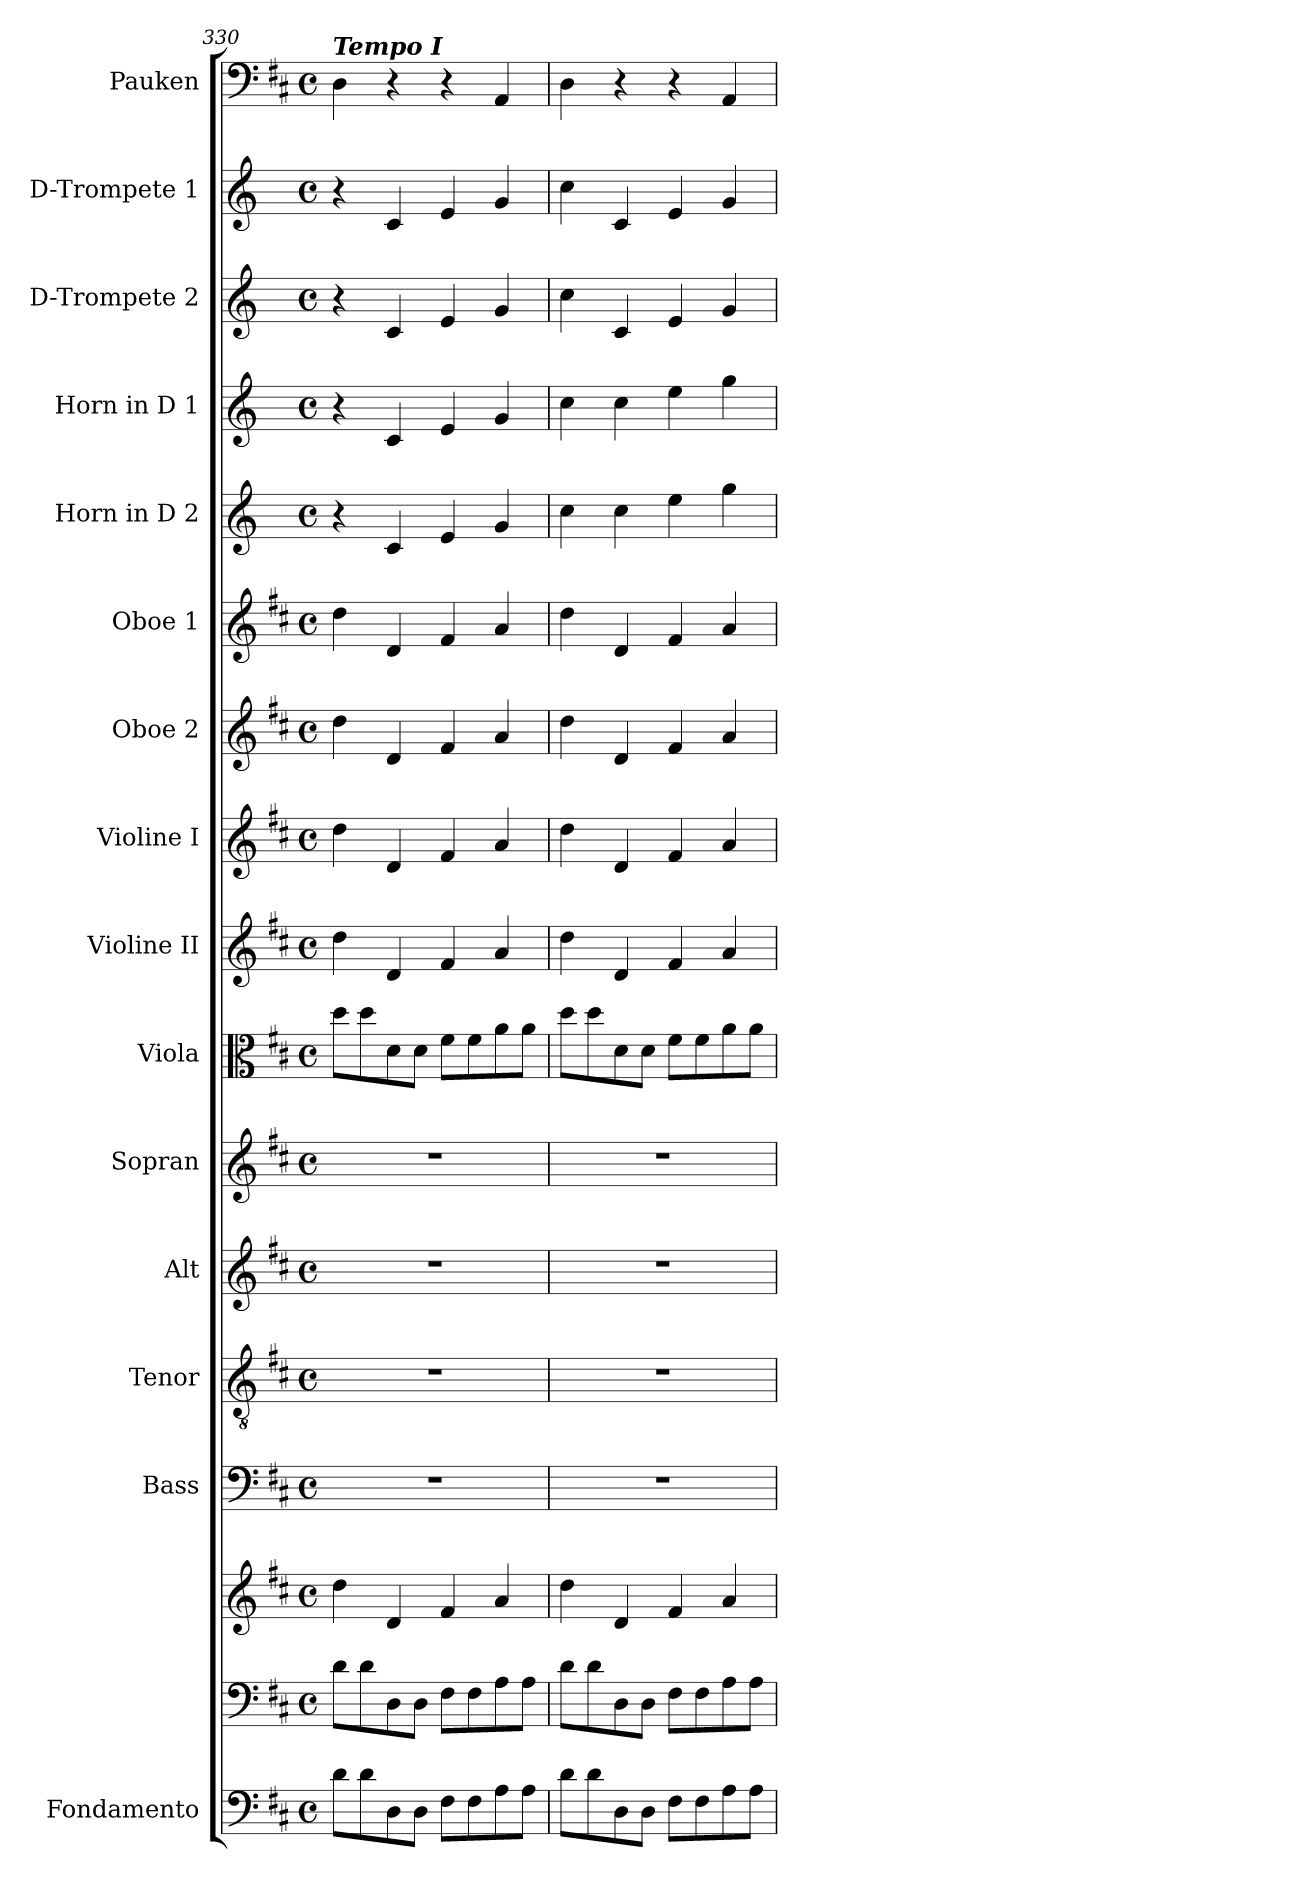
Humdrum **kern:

**kern	**kern	**kern	**kern	**kern	**kern	**kern	**kern	**kern	**kern	**kern	**kern	**kern	**kern	**kern	**kern	**kern
*part16	*part15	*part15	*part14	*part13	*part12	*part11	*part10	*part9	*part8	*part7	*part6	*part5	*part4	*part3	*part2	*part1
*staff17	*staff16	*staff15	*staff14	*staff13	*staff12	*staff11	*staff10	*staff9	*staff8	*staff7	*staff6	*staff5	*staff4	*staff3	*staff2	*staff1
*I"Fondamento	*	*	*I"Bass	*I"Tenor	*I"Alt	*I"Sopran	*I"Viola	*I"Violine II	*I"Violine I	*I"Oboe 2	*I"Oboe 1	*I"Horn in D 2	*I"Horn in D 1	*I"D-Trompete 2	*I"D-Trompete 1	*I"Pauken
*I'F.	*	*	*I'B.	*I'T.	*I'A.	*I'S.	*I'Vla.	*I'Vl. II	*I'Vl. I	*I'Ob. 2	*I'Ob. 1	*	*	*I'D Trp. 2	*I'D Trp. 1	*I'Pk.
!!LO:PB:g=z
*clefF4	*clefF4	*clefG2	*clefF4	*clefGv2	*clefG2	*clefG2	*clefC3	*clefG2	*clefG2	*clefG2	*clefG2	*clefG2	*clefG2	*clefG2	*clefG2	*clefF4
*ITrd7c12	*	*	*	*	*	*	*	*	*	*	*	*ITrd6c10	*ITrd6c10	*ITrd-1c-2	*ITrd-1c-2	*
*k[f#c#]	*k[f#c#]	*k[f#c#]	*k[f#c#]	*k[f#c#]	*k[f#c#]	*k[f#c#]	*k[f#c#]	*k[f#c#]	*k[f#c#]	*k[f#c#]	*k[f#c#]	*k[f#c#]	*k[f#c#]	*k[f#c#]	*k[f#c#]	*k[f#c#]
*D:	*D:	*D:	*D:	*D:	*D:	*D:	*D:	*D:	*D:	*D:	*D:	*D:	*D:	*D:	*D:	*D:
*M4/4	*M4/4	*M4/4	*M4/4	*M4/4	*M4/4	*M4/4	*M4/4	*M4/4	*M4/4	*M4/4	*M4/4	*M4/4	*M4/4	*M4/4	*M4/4	*M4/4
*met(c)	*met(c)	*met(c)	*met(c)	*met(c)	*met(c)	*met(c)	*met(c)	*met(c)	*met(c)	*met(c)	*met(c)	*met(c)	*met(c)	*met(c)	*met(c)	*met(c)
=330	=330	=330	=330	=330	=330	=330	=330	=330	=330	=330	=330	=330	=330	=330	=330	=330
!	!	!	!	!	!	!	!	!	!	!	!	!	!	!	!	!LO:TX:a:Bi:t=Tempo I
8D\L	8d\L	4dd\	1r	1r	1r	1r	8dd\L	4dd\	4dd\	4dd\	4dd\	4r	4r	4r	4r	4D\
8D\	8d\	.	.	.	.	.	8dd\	.	.	.	.	.	.	.	.	.
8DD\	8D\	4d/	.	.	.	.	8d\	4d/	4d/	4d/	4d/	4D/	4D/	4d/	4d/	4r
8DD\J	8D\J	.	.	.	.	.	8d\J	.	.	.	.	.	.	.	.	.
8FF#\L	8F#\L	4f#/	.	.	.	.	8f#\L	4f#/	4f#/	4f#/	4f#/	4F#/	4F#/	4f#/	4f#/	4r
8FF#\	8F#\	.	.	.	.	.	8f#\	.	.	.	.	.	.	.	.	.
8AA\	8A\	4a/	.	.	.	.	8a\	4a/	4a/	4a/	4a/	4A/	4A/	4a/	4a/	4AA/
8AA\J	8A\J	.	.	.	.	.	8a\J	.	.	.	.	.	.	.	.	.
=331	=331	=331	=331	=331	=331	=331	=331	=331	=331	=331	=331	=331	=331	=331	=331	=331
8D\L	8d\L	4dd\	1r	1r	1r	1r	8dd\L	4dd\	4dd\	4dd\	4dd\	4d\	4d\	4dd\	4dd\	4D\
8D\	8d\	.	.	.	.	.	8dd\	.	.	.	.	.	.	.	.	.
8DD\	8D\	4d/	.	.	.	.	8d\	4d/	4d/	4d/	4d/	4d\	4d\	4d/	4d/	4r
8DD\J	8D\J	.	.	.	.	.	8d\J	.	.	.	.	.	.	.	.	.
8FF#\L	8F#\L	4f#/	.	.	.	.	8f#\L	4f#/	4f#/	4f#/	4f#/	4f#\	4f#\	4f#/	4f#/	4r
8FF#\	8F#\	.	.	.	.	.	8f#\	.	.	.	.	.	.	.	.	.
8AA\	8A\	4a/	.	.	.	.	8a\	4a/	4a/	4a/	4a/	4a\	4a\	4a/	4a/	4AA/
8AA\J	8A\J	.	.	.	.	.	8a\J	.	.	.	.	.	.	.	.	.
=	=	=	=	=	=	=	=	=	=	=	=	=	=	=	=	=
*-	*-	*-	*-	*-	*-	*-	*-	*-	*-	*-	*-	*-	*-	*-	*-	*-
